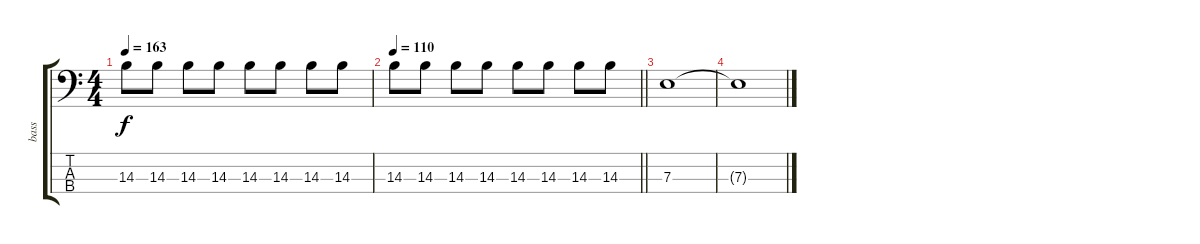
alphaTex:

\track ("bass" "bass") {instrument electricbasspick}
\staff {score tabs}
\tuning (G2 D2 A1 E1) {hide}
\ts (4 4)
\tempo 163
\clef f4
\ks c
14.3.8{dy f} 14.3.8 14.3.8 14.3.8 14.3.8 14.3.8 14.3.8 14.3.8 |
\tempo 110
\barLineRight lightlight
14.3.8 14.3.8 14.3.8 14.3.8 14.3.8 14.3.8 14.3.8 14.3.8 |
7.3.1 |
7.3{t}.1
